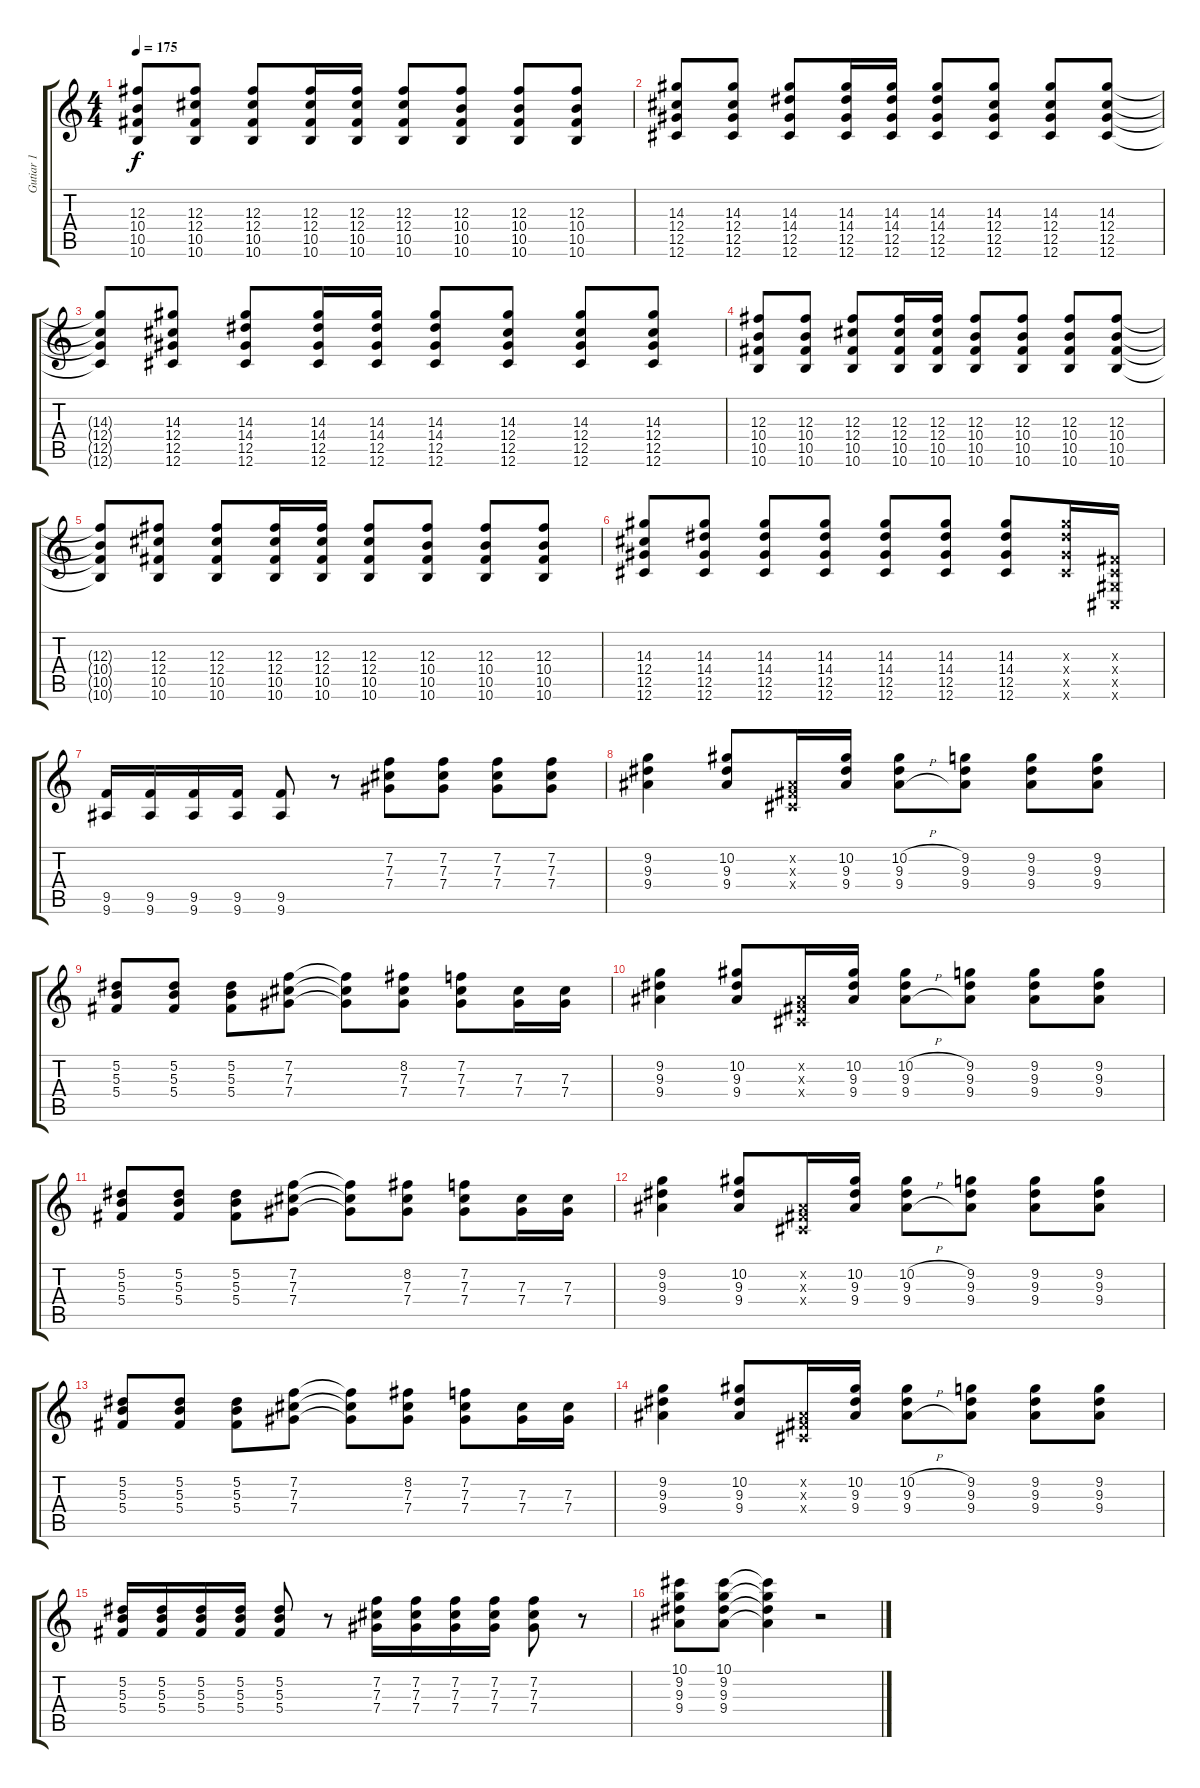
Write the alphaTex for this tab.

\track ("Gutiar 1" "Gutiar 1") {instrument distortionguitar}
\staff {score tabs}
\tuning (Eb4 Bb3 Gb3 Db3 Ab2 Db2) {hide}
\ts (4 4)
\tempo 175
\clef g2
\ks c
(12.3{t} 10.4{t} 10.5{t} 10.6{t}).8{dy f} (12.3 12.4 10.5 10.6).8 (12.3 12.4 10.5 10.6).8 (12.3 12.4 10.5 10.6).16 (12.3 12.4 10.5 10.6).16 (12.3 12.4 10.5 10.6).8 (12.3 10.4 10.5 10.6).8 (12.3 10.4 10.5 10.6).8 (12.3 10.4 10.5 10.6).8 |
(14.3 12.4 12.5 12.6).8 (14.3 12.4 12.5 12.6).8 (14.3 14.4 12.5 12.6).8 (14.3 14.4 12.5 12.6).16 (14.3 14.4 12.5 12.6).16 (14.3 14.4 12.5 12.6).8 (14.3 12.4 12.5 12.6).8 (14.3 12.4 12.5 12.6).8 (14.3 12.4 12.5 12.6).8 |
(14.3{t} 12.4{t} 12.5{t} 12.6{t}).8 (14.3 12.4 12.5 12.6).8 (14.3 14.4 12.5 12.6).8 (14.3 14.4 12.5 12.6).16 (14.3 14.4 12.5 12.6).16 (14.3 14.4 12.5 12.6).8 (14.3 12.4 12.5 12.6).8 (14.3 12.4 12.5 12.6).8 (14.3 12.4 12.5 12.6).8 |
(12.3 10.4 10.5 10.6).8 (12.3 10.4 10.5 10.6).8 (12.3 12.4 10.5 10.6).8 (12.3 12.4 10.5 10.6).16 (12.3 12.4 10.5 10.6).16 (12.3 10.4 10.5 10.6).8 (12.3 10.4 10.5 10.6).8 (12.3 10.4 10.5 10.6).8 (12.3 10.4 10.5 10.6).8 |
(12.3{t} 10.4{t} 10.5{t} 10.6{t}).8 (12.3 12.4 10.5 10.6).8 (12.3 12.4 10.5 10.6).8 (12.3 12.4 10.5 10.6).16 (12.3 12.4 10.5 10.6).16 (12.3 12.4 10.5 10.6).8 (12.3 10.4 10.5 10.6).8 (12.3 10.4 10.5 10.6).8 (12.3 10.4 10.5 10.6).8 |
(14.3 12.4 12.5 12.6).8 (14.3 14.4 12.5 12.6).8 (14.3 14.4 12.5 12.6).8 (14.3 14.4 12.5 12.6).8 (14.3 14.4 12.5 12.6).8 (14.3 14.4 12.5 12.6).8 (14.3 14.4 12.5 12.6).8 (14.3{x} 14.4{x} 12.5{x} 12.6{x}).16 (0.3{x} 0.4{x} 0.5{x} 0.6{x}).16 |
(9.5 9.6).16 (9.5 9.6).16 (9.5 9.6).16 (9.5 9.6).16 (9.5 9.6).8 r.8 (7.2 7.3 7.4).8 (7.2 7.3 7.4).8 (7.2 7.3 7.4).8 (7.2 7.3 7.4).8 |
(9.2 9.3 9.4).4 (10.2 9.3 9.4).8 (0.2{x} 0.3{x} 0.4{x}).16 (10.2 9.3 9.4).16 (10.2{h} 9.3{h} 9.4{h}).8 (9.2 9.3 9.4).8 (9.2 9.3 9.4).8 (9.2 9.3 9.4).8 |
(5.2 5.3 5.4).8 (5.2 5.3 5.4).8 (5.2 5.3 5.4).8 (7.2 7.3 7.4).8 (7.2{t} 7.3{t} 7.4{t}).8 (8.2 7.3 7.4).8 (7.2 7.3 7.4).8 (7.3 7.4).16 (7.3 7.4).16 |
(9.2 9.3 9.4).4 (10.2 9.3 9.4).8 (0.2{x} 0.3{x} 0.4{x}).16 (10.2 9.3 9.4).16 (10.2{h} 9.3{h} 9.4{h}).8 (9.2 9.3 9.4).8 (9.2 9.3 9.4).8 (9.2 9.3 9.4).8 |
(5.2 5.3 5.4).8 (5.2 5.3 5.4).8 (5.2 5.3 5.4).8 (7.2 7.3 7.4).8 (7.2{t} 7.3{t} 7.4{t}).8 (8.2 7.3 7.4).8 (7.2 7.3 7.4).8 (7.3 7.4).16 (7.3 7.4).16 |
(9.2 9.3 9.4).4 (10.2 9.3 9.4).8 (0.2{x} 0.3{x} 0.4{x}).16 (10.2 9.3 9.4).16 (10.2{h} 9.3{h} 9.4{h}).8 (9.2 9.3 9.4).8 (9.2 9.3 9.4).8 (9.2 9.3 9.4).8 |
(5.2 5.3 5.4).8 (5.2 5.3 5.4).8 (5.2 5.3 5.4).8 (7.2 7.3 7.4).8 (7.2{t} 7.3{t} 7.4{t}).8 (8.2 7.3 7.4).8 (7.2 7.3 7.4).8 (7.3 7.4).16 (7.3 7.4).16 |
(9.2 9.3 9.4).4 (10.2 9.3 9.4).8 (0.2{x} 0.3{x} 0.4{x}).16 (10.2 9.3 9.4).16 (10.2{h} 9.3{h} 9.4{h}).8 (9.2 9.3 9.4).8 (9.2 9.3 9.4).8 (9.2 9.3 9.4).8 |
(5.2 5.3 5.4).16 (5.2 5.3 5.4).16 (5.2 5.3 5.4).16 (5.2 5.3 5.4).16 (5.2 5.3 5.4).8 r.8 (7.2 7.3 7.4).16 (7.2 7.3 7.4).16 (7.2 7.3 7.4).16 (7.2 7.3 7.4).16 (7.2 7.3 7.4).8 r.8 |
(10.1 9.2 9.3 9.4).8 (10.1 9.2 9.3 9.4).8 (10.1{t} 9.2{t} 9.3{t} 9.4{t}).4 r.2
